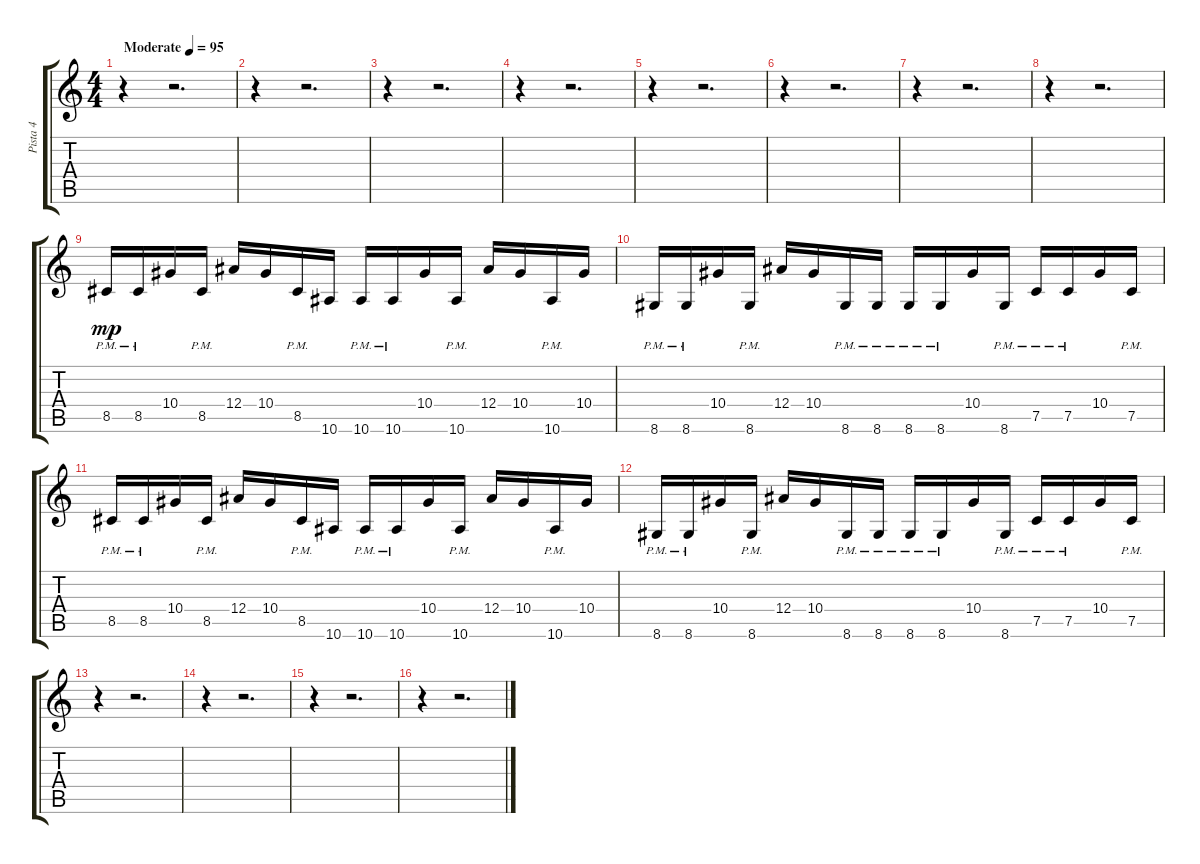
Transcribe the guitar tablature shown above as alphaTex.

\track ("Pista 4" "Pista 4") {instrument overdrivenguitar}
\staff {score tabs}
\tuning (C4 G3 Eb3 Bb2 F2 C2) {hide}
\ts (4 4)
\tempo (95 "Moderate")
\clef g2
\ks c
r.4{dy mp instrument overdrivenguitar} r.2{d} |
r.4 r.2{d} |
r.4 r.2{d} |
r.4 r.2{d} |
r.4 r.2{d} |
r.4 r.2{d} |
r.4 r.2{d} |
r.4 r.2{d} |
8.5{pm}.16 8.5{pm}.16 10.4.16 8.5{pm}.16 12.4.16 10.4.16 8.5{pm}.16 10.6.16 10.6{pm}.16 10.6{pm}.16 10.4.16 10.6{pm}.16 12.4.16 10.4.16 10.6{pm}.16 10.4.16 |
8.6{pm}.16 8.6{pm}.16 10.4.16 8.6{pm}.16 12.4.16 10.4.16 8.6{pm}.16 8.6{pm}.16 8.6{pm}.16 8.6{pm}.16 10.4.16 8.6{pm}.16 7.5{pm}.16 7.5{pm}.16 10.4.16 7.5{pm}.16 |
8.5{pm}.16 8.5{pm}.16 10.4.16 8.5{pm}.16 12.4.16 10.4.16 8.5{pm}.16 10.6.16 10.6{pm}.16 10.6{pm}.16 10.4.16 10.6{pm}.16 12.4.16 10.4.16 10.6{pm}.16 10.4.16 |
8.6{pm}.16 8.6{pm}.16 10.4.16 8.6{pm}.16 12.4.16 10.4.16 8.6{pm}.16 8.6{pm}.16 8.6{pm}.16 8.6{pm}.16 10.4.16 8.6{pm}.16 7.5{pm}.16 7.5{pm}.16 10.4.16 7.5{pm}.16 |
r.4 r.2{d} |
r.4 r.2{d} |
r.4 r.2{d} |
r.4 r.2{d}
